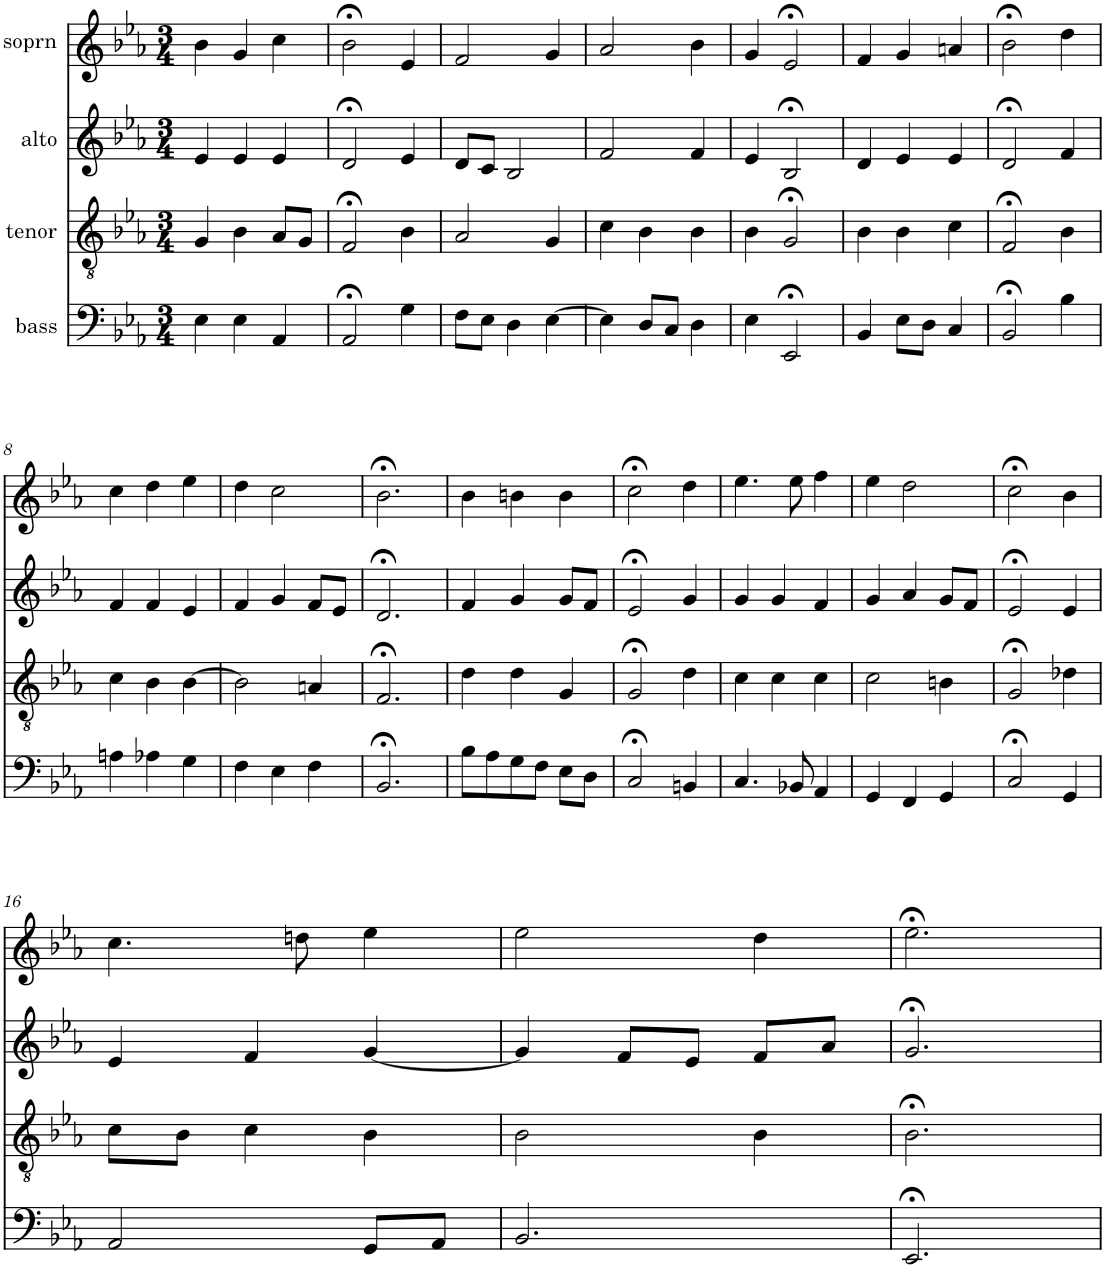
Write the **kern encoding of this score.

**kern	**kern	**kern	**kern
*part4	*part3	*part2	*part1
*staff4	*staff3	*staff2	*staff1
*I"bass	*I"tenor	*I"alto	*I"soprn
*clefF4	*clefGv2	*clefG2	*clefG2
*k[b-e-a-]	*k[b-e-a-]	*k[b-e-a-]	*k[b-e-a-]
*E-:	*E-:	*E-:	*E-:
*M3/4	*M3/4	*M3/4	*M3/4
=1	=1	=1	=1
4E-\	4G/	4e-/	4b-\
4E-\	4B-\	4e-/	4g/
4AA-/	8A-/L	4e-/	4cc\
.	8G/J	.	.
=2	=2	=2	=2
2AA-;</	2F;</	2d;</	2b-;<\
4G\	4B-\	4e-/	4e-/
=3	=3	=3	=3
8F\L	2A-/	8d/L	2f/
8E-\J	.	8c/J	.
4D\	.	2B-/	.
[4E-\	4G/	.	4g/
=4	=4	=4	=4
4E-\]	4c\	2f/	2a-/
8D/L	4B-\	.	.
8C/J	.	.	.
4D\	4B-\	4f/	4b-\
=5	=5	=5	=5
4E-\	4B-\	4e-/	4g/
2EE-;</	2G;</	2B-;</	2e-;</
=6	=6	=6	=6
4BB-/	4B-\	4d/	4f/
8E-\L	4B-\	4e-/	4g/
8D\J	.	.	.
4C/	4c\	4e-/	4an/
=7	=7	=7	=7
2BB-;</	2F;</	2d;</	2b-;<\
4B-\	4B-\	4f/	4dd\
!!LO:LB:g=z
=8	=8	=8	=8
4An\	4c\	4f/	4cc\
4A-X\	4B-\	4f/	4dd\
4G\	[4B-\	4e-/	4ee-\
=9	=9	=9	=9
4F\	2B-\]	4f/	4dd\
4E-\	.	4g/	2cc\
4F\	4An/	8f/L	.
.	.	8e-/J	.
=10	=10	=10	=10
2.BB-;</	2.F;</	2.d;</	2.b-;<\
=11	=11	=11	=11
8B-\L	4d\	4f/	4b-\
8A-\	.	.	.
8G\	4d\	4g/	4bn\
8F\J	.	.	.
8E-\L	4G/	8g/L	4b\
8D\J	.	8f/J	.
=12	=12	=12	=12
2C;</	2G;</	2e-;</	2cc;<\
4BBn/	4d\	4g/	4dd\
=13	=13	=13	=13
4.C/	4c\	4g/	4.ee-\
.	4c\	4g/	.
8BB-X/	.	.	8ee-\
4AA-/	4c\	4f/	4ff\
=14	=14	=14	=14
4GG/	2c\	4g/	4ee-\
4FF/	.	4a-/	2dd\
4GG/	4Bn\	8g/L	.
.	.	8f/J	.
=15	=15	=15	=15
2C;</	2G;</	2e-;</	2cc;<\
4GG/	4d-X\	4e-/	4b-\
!!LO:LB:g=z
=16	=16	=16	=16
2AA-/	8c\L	4e-/	4.cc\
.	8B-\J	.	.
.	4c\	4f/	.
.	.	.	8ddn\
8GG/L	4B-\	[4g/	4ee-\
8AA-/J	.	.	.
=17	=17	=17	=17
2.BB-/	2B-\	4g/]	2ee-\
.	.	8f/L	.
.	.	8e-/J	.
.	4B-\	8f/L	4dd\
.	.	8a-/J	.
=18	=18	=18	=18
2.EE-;</	2.B-;<\	2.g;</	2.ee-;<\
=	=	=	=
*-	*-	*-	*-
